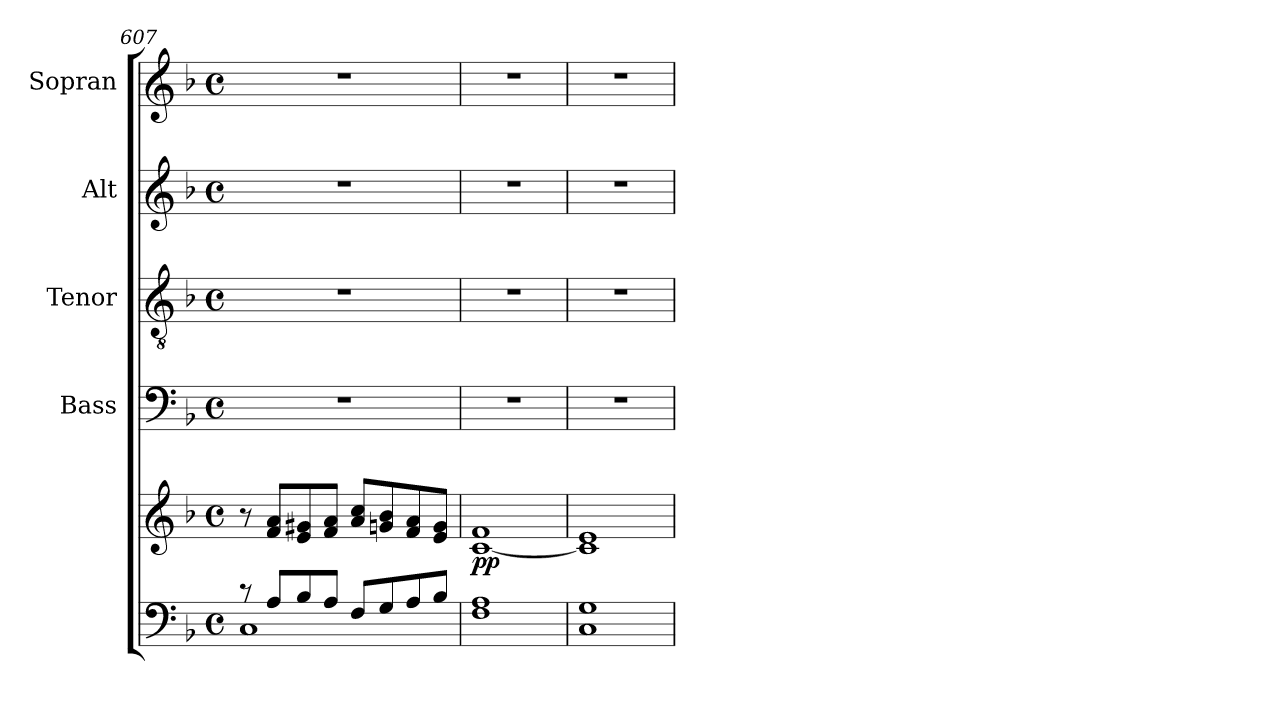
**kern	**kern	**dynam	**kern	**kern	**kern	**kern
*part5	*part5	*part5	*part4	*part3	*part2	*part1
*staff6	*staff5	*staff5/6	*staff4	*staff3	*staff2	*staff1
*	*	*	*I"Bass	*I"Tenor	*I"Alt	*I"Sopran
*	*	*	*I'B.	*I'T.	*I'A.	*I'S.
*clefF4	*clefG2	*	*clefF4	*clefGv2	*clefG2	*clefG2
*k[b-]	*k[b-]	*	*k[b-]	*k[b-]	*k[b-]	*k[b-]
*F:	*F:	*	*F:	*F:	*F:	*F:
*M4/4	*M4/4	*	*M4/4	*M4/4	*M4/4	*M4/4
*met(c)	*met(c)	*	*met(c)	*met(c)	*met(c)	*met(c)
=607	=607	=607	=607	=607	=607	=607
*^	*	*	*	*	*	*
8rB	1C	8r	.	1r	1r	1r	1r
8A/L	.	8f/ 8a/L	.	.	.	.	.
8B-/	.	8e/ 8g#X/	.	.	.	.	.
8A/J	.	8f/ 8a/J	.	.	.	.	.
8F/L	.	8a/ 8cc/L	.	.	.	.	.
8G/	.	8gn/ 8b-/	.	.	.	.	.
8A/	.	8f/ 8a/	.	.	.	.	.
8B-/J	.	8e/ 8g/J	.	.	.	.	.
*v	*v	*	*	*	*	*	*
=608	=608	=608	=608	=608	=608	=608
!	!	!LO:DY:b	!	!	!	!
1F 1A	[1c 1f	pp	1r	1r	1r	1r
=609	=609	=609	=609	=609	=609	=609
1C 1G	1c] 1e	.	1r	1r	1r	1r
=	=	=	=	=	=	=
*-	*-	*-	*-	*-	*-	*-
